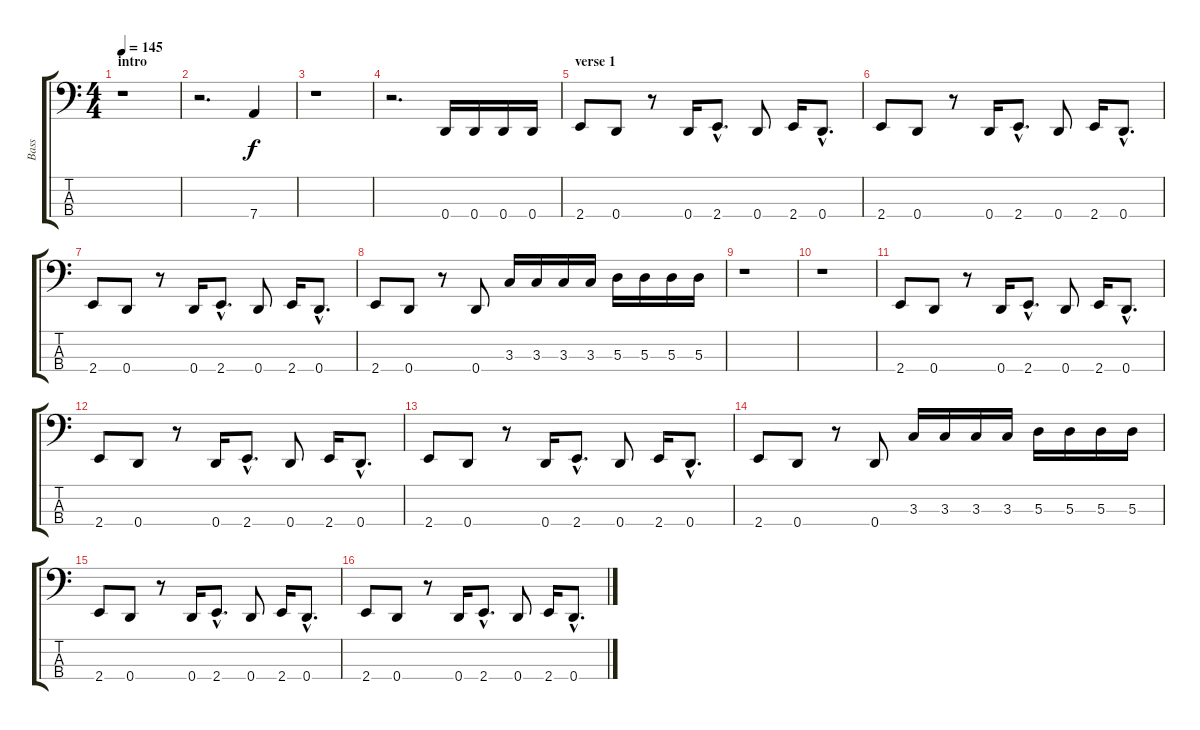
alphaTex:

\track ("Bass" "Bass") {instrument electricbasspick}
\staff {score tabs}
\tuning (G2 D2 A1 D1) {hide}
\ts (4 4)
\section ("" "intro")
\tempo 145
\clef f4
\ks c
r.1{dy f instrument electricbasspick} |
r.2{d} 7.4.4 |
r.1 |
r.2{d} 0.4.16 0.4.16 0.4.16 0.4.16 |
\section ("" "verse 1")
2.4.8 0.4.8 r.8 0.4.16 2.4{hac}.8{d} 0.4.8 2.4.16 0.4{hac}.8{d} |
2.4.8 0.4.8 r.8 0.4.16 2.4{hac}.8{d} 0.4.8 2.4.16 0.4{hac}.8{d} |
2.4.8 0.4.8 r.8 0.4.16 2.4{hac}.8{d} 0.4.8 2.4.16 0.4{hac}.8{d} |
2.4.8 0.4.8 r.8 0.4.8 3.3.16 3.3.16 3.3.16 3.3.16 5.3.16 5.3.16 5.3.16 5.3.16 |
r.1 |
r.1 |
2.4.8 0.4.8 r.8 0.4.16 2.4{hac}.8{d} 0.4.8 2.4.16 0.4{hac}.8{d} |
2.4.8 0.4.8 r.8 0.4.16 2.4{hac}.8{d} 0.4.8 2.4.16 0.4{hac}.8{d} |
2.4.8 0.4.8 r.8 0.4.16 2.4{hac}.8{d} 0.4.8 2.4.16 0.4{hac}.8{d} |
2.4.8 0.4.8 r.8 0.4.8 3.3.16 3.3.16 3.3.16 3.3.16 5.3.16 5.3.16 5.3.16 5.3.16 |
2.4.8 0.4.8 r.8 0.4.16 2.4{hac}.8{d} 0.4.8 2.4.16 0.4{hac}.8{d} |
2.4.8 0.4.8 r.8 0.4.16 2.4{hac}.8{d} 0.4.8 2.4.16 0.4{hac}.8{d}
